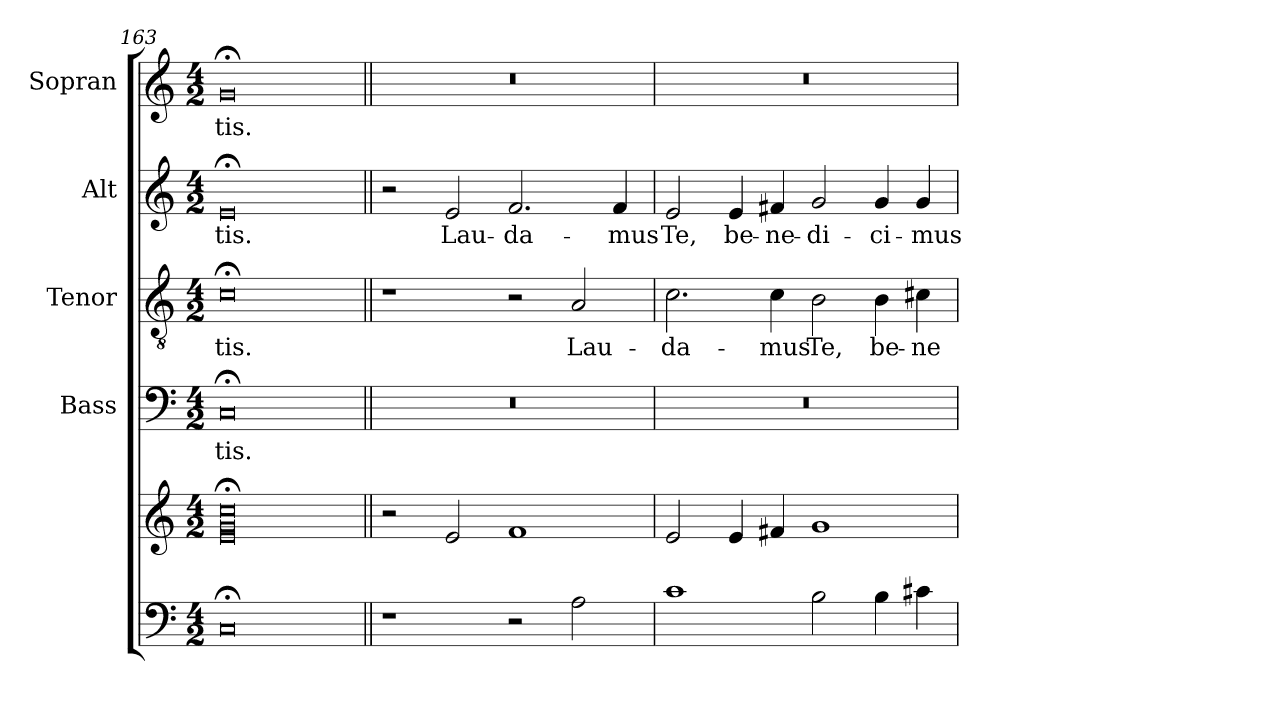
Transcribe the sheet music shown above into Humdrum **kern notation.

**kern	**kern	**kern	**text	**kern	**text	**kern	**text	**kern	**text
*part5	*part5	*part4	*part4	*part3	*part3	*part2	*part2	*part1	*part1
*staff6	*staff5	*staff4	*staff4	*staff3	*staff3	*staff2	*staff2	*staff1	*staff1
*	*	*I"Bass	*	*I"Tenor	*	*I"Alt	*	*I"Sopran	*
*	*	*I'B.	*	*I'T.	*	*I'A.	*	*I'S.	*
*clefF4	*clefG2	*clefF4	*	*clefGv2	*	*clefG2	*	*clefG2	*
*k[]	*k[]	*k[]	*	*k[]	*	*k[]	*	*k[]	*
*C:	*C:	*C:	*	*C:	*	*C:	*	*C:	*
*M4/2	*M4/2	*M4/2	*	*M4/2	*	*M4/2	*	*M4/2	*
=163	=163	=163	=163	=163	=163	=163	=163	=163	=163
!	!	!	!LO:LY:b	!	!LO:LY:b	!	!LO:LY:b	!	!LO:LY:b
0C;<	0e;< 0g;< 0cc;<	0C;<	-tis.	0c;<	-tis.	0e;<	-tis.	0g;<	-tis.
=164||	=164||	=164||	=164||	=164||	=164||	=164||	=164||	=164||	=164||
1r	2r	0r	.	1r	.	2r	.	0r	.
!	!	!	!	!	!	!	!LO:LY:b	!	!
.	2e/	.	.	.	.	2e/	Lau-	.	.
!	!	!	!	!	!	!	!LO:LY:b	!	!
2r	1f	.	.	2r	.	2.f/	-da-	.	.
!	!	!	!	!	!LO:LY:b	!	!	!	!
2A\	.	.	.	2A/	Lau-	.	.	.	.
!	!	!	!	!	!	!	!LO:LY:b	!	!
.	.	.	.	.	.	4f/	-mus	.	.
!!LO:LB:g=z
=165	=165	=165	=165	=165	=165	=165	=165	=165	=165
!	!	!	!	!	!LO:LY:b	!	!LO:LY:b	!	!
1c	2e/	0r	.	2.c\	-da-	2e/	Te,	0r	.
!	!	!	!	!	!	!	!LO:LY:b	!	!
.	4e/	.	.	.	.	4e/	be-	.	.
!	!	!	!	!	!LO:LY:b	!	!LO:LY:b	!	!
.	4f#X/	.	.	4c\	-mus	4f#X/	-ne-	.	.
!	!	!	!	!	!LO:LY:b	!	!LO:LY:b	!	!
2B\	1g	.	.	2B\	Te,	2g/	-di-	.	.
!	!	!	!	!	!LO:LY:b	!	!LO:LY:b	!	!
4B\	.	.	.	4B\	be-	4g/	-ci-	.	.
!	!	!	!	!	!LO:LY:b	!	!LO:LY:b	!	!
4c#X\	.	.	.	4c#X\	-ne-	4g/	-mus	.	.
=	=	=	=	=	=	=	=	=	=
*-	*-	*-	*-	*-	*-	*-	*-	*-	*-
